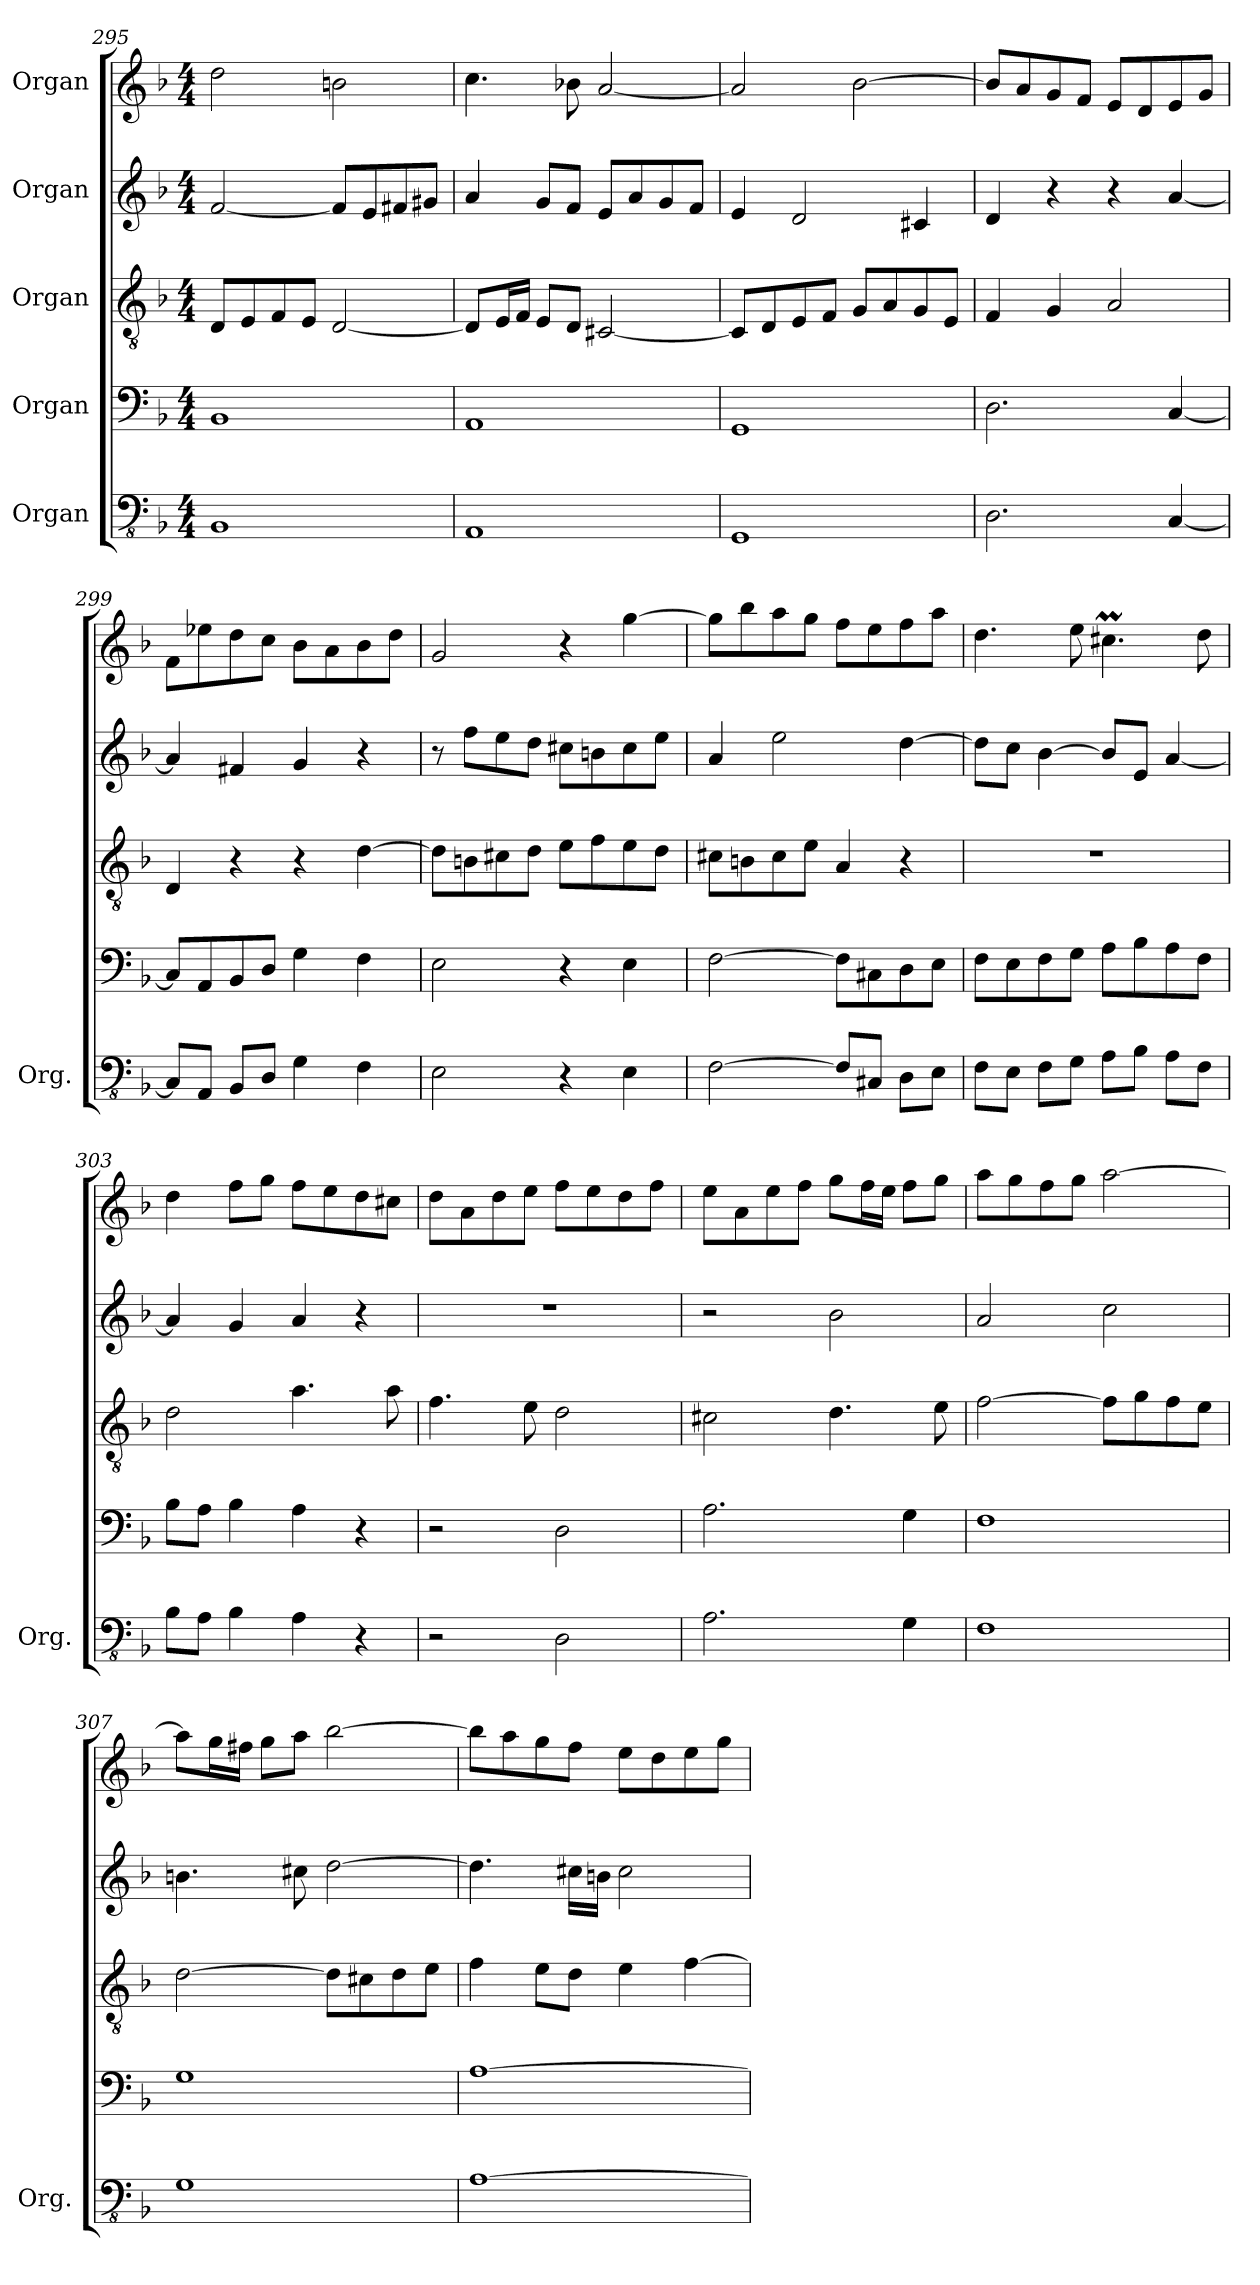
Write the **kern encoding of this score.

**kern	**kern	**kern	**kern	**kern
*part5	*part4	*part3	*part2	*part1
*staff5	*staff4	*staff3	*staff2	*staff1
*I"Organ	*I"Organ	*I"Organ	*I"Organ	*I"Organ
*I'Org.	*	*	*	*
*clefFv4	*clefF4	*clefGv2	*clefG2	*clefG2
*k[b-]	*k[b-]	*k[b-]	*k[b-]	*k[b-]
*M4/4	*M4/4	*M4/4	*M4/4	*M4/4
=295	=295	=295	=295	=295
1BBB-	1BB-	8D/L	[2f/	2dd\
.	.	8E/	.	.
.	.	8F/	.	.
.	.	8E/J	.	.
.	.	[2D/	8f/L]	2bn\
.	.	.	8e/	.
.	.	.	8f#X/	.
.	.	.	8g#X/J	.
=296	=296	=296	=296	=296
1AAA	1AA	8D/L]	4a/	4.cc\
.	.	16E/L	.	.
.	.	16F/JJ	.	.
.	.	8E/L	8g/L	.
.	.	8D/J	8f/J	8b-X\
.	.	[2C#X/	8e/L	[2a/
.	.	.	8a/	.
.	.	.	8g/	.
.	.	.	8f/J	.
!!LO:LB:g=z
=297	=297	=297	=297	=297
1GGG	1GG	8C#/L]	4e/	2a/]
.	.	8D/	.	.
.	.	8E/	2d/	.
.	.	8F/J	.	.
.	.	8G/L	.	[2b-\
.	.	8A/	.	.
.	.	8G/	4c#X/	.
.	.	8E/J	.	.
=298	=298	=298	=298	=298
2.DD\	2.D\	4F/	4d/	8b-/L]
.	.	.	.	8a/
.	.	4G/	4r	8g/
.	.	.	.	8f/J
.	.	2A/	4r	8e/L
.	.	.	.	8d/
[4CC/	[4C/	.	[4a/	8e/
.	.	.	.	8g/J
=299	=299	=299	=299	=299
8CC/L]	8C/L]	4D/	4a/]	8f\L
8AAA/J	8AA/	.	.	8ee-X\
8BBB-/L	8BB-/	4r	4f#X/	8dd\
8DD/J	8D/J	.	.	8cc\J
4GG\	4G\	4r	4g/	8b-\L
.	.	.	.	8a\
4FF\	4F\	[4d\	4r	8b-\
.	.	.	.	8dd\J
=300	=300	=300	=300	=300
2EE\	2E\	8d\L]	8r	2g/
.	.	8Bn\	8ff\L	.
.	.	8c#X\	8ee\	.
.	.	8d\J	8dd\J	.
4r	4r	8e\L	8cc#X\L	4r
.	.	8f\	8bn\	.
4EE\	4E\	8e\	8cc#\	[4gg\
.	.	8d\J	8ee\J	.
!!LO:LB:g=z
=301	=301	=301	=301	=301
[2FF\	[2F\	8c#X\L	4a/	8gg\L]
.	.	8Bn\	.	8bb-\
.	.	8c#\	2ee\	8aa\
.	.	8e\J	.	8gg\J
8FF/L]	8F\L]	4A/	.	8ff\L
8CC#X/J	8C#X\	.	.	8ee\
8DD\L	8D\	4r	[4dd\	8ff\
8EE\J	8E\J	.	.	8aa\J
=302	=302	=302	=302	=302
8FF\L	8F\L	1r	8dd\L]	4.dd\
8EE\J	8E\	.	8cc\J	.
8FF\L	8F\	.	[4b-\	.
8GG\J	8G\J	.	.	8ee\
8AA\L	8A\L	.	8b-/L]	4.cc#Xm\
8BB-\J	8B-\	.	8e/J	.
8AA\L	8A\	.	[4a/	.
8FF\J	8F\J	.	.	8dd\
=303	=303	=303	=303	=303
8BB-\L	8B-\L	2d\	4a/]	4dd\
8AA\J	8A\J	.	.	.
4BB-\	4B-\	.	4g/	8ff\L
.	.	.	.	8gg\J
4AA\	4A\	4.a\	4a/	8ff\L
.	.	.	.	8ee\
4r	4r	.	4r	8dd\
.	.	8a\	.	8cc#X\J
=304	=304	=304	=304	=304
2r	2r	4.f\	1r	8dd\L
.	.	.	.	8a\
.	.	.	.	8dd\
.	.	8e\	.	8ee\J
2DD\	2D\	2d\	.	8ff\L
.	.	.	.	8ee\
.	.	.	.	8dd\
.	.	.	.	8ff\J
!!LO:PB:g=z
=305	=305	=305	=305	=305
2.AA\	2.A\	2c#X\	2r	8ee\L
.	.	.	.	8a\
.	.	.	.	8ee\
.	.	.	.	8ff\J
.	.	4.d\	2b-\	8gg\L
.	.	.	.	16ff\L
.	.	.	.	16ee\JJ
4GG\	4G\	.	.	8ff\L
.	.	8e\	.	8gg\J
=306	=306	=306	=306	=306
1FF	1F	[2f\	2a/	8aa\L
.	.	.	.	8gg\
.	.	.	.	8ff\
.	.	.	.	8gg\J
.	.	8f\L]	2cc\	[2aa\
.	.	8g\	.	.
.	.	8f\	.	.
.	.	8e\J	.	.
=307	=307	=307	=307	=307
1GG	1G	[2d\	4.bn\	8aa\L]
.	.	.	.	16gg\L
.	.	.	.	16ff#X\JJ
.	.	.	.	8gg\L
.	.	.	8cc#X\	8aa\J
.	.	8d\L]	[2dd\	[2bb-\
.	.	8c#X\	.	.
.	.	8d\	.	.
.	.	8e\J	.	.
=308	=308	=308	=308	=308
[1AA	[1A	4f\	4.dd\]	8bb-\L]
.	.	.	.	8aa\
.	.	8e\L	.	8gg\
.	.	8d\J	16cc#X\LL	8ff\J
.	.	.	16bn\JJ	.
.	.	4e\	2cc#\	8ee\L
.	.	.	.	8dd\
.	.	[4f\	.	8ee\
.	.	.	.	8gg\J
=	=	=	=	=
*-	*-	*-	*-	*-
